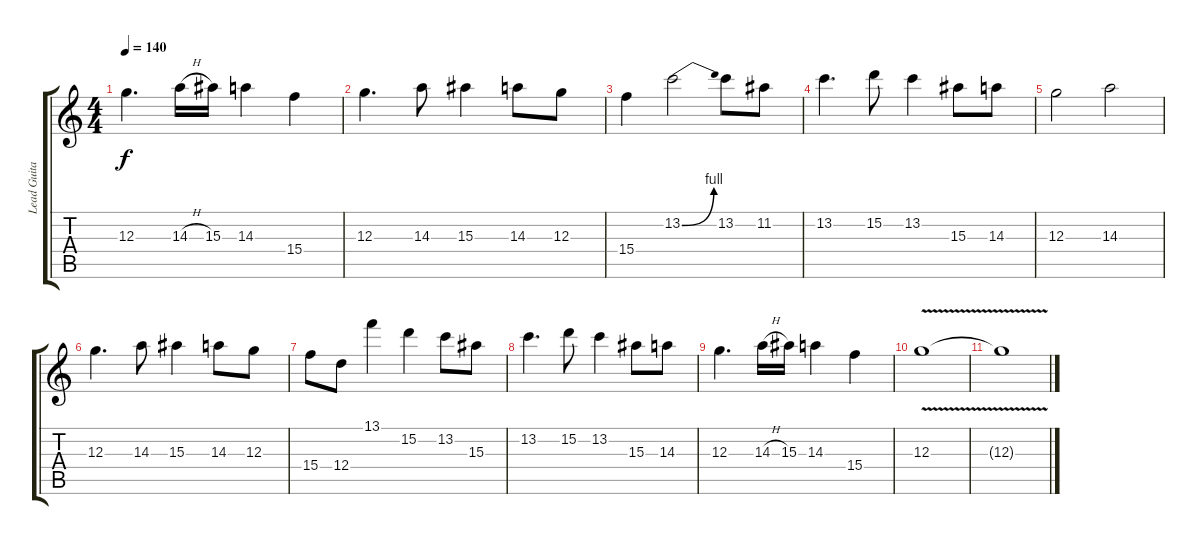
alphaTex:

\track ("Lead Guitar 1" "Lead Guita") {instrument overdrivenguitar}
\staff {score tabs}
\tuning (E4 B3 G3 D3 A2 E2) {hide}
\ts (4 4)
\tempo 140
\clef g2
\ks c
12.3.4{d dy f} 14.3{h}.16 15.3.16 14.3.4 15.4.4 |
12.3.4{d} 14.3.8 15.3.4 14.3.8 12.3.8 |
15.4.4 13.2{be (bend 0 0 60 4)}.2 13.2.8 11.2.8 |
13.2.4{d} 15.2.8 13.2.4 15.3.8 14.3.8 |
12.3.2 14.3.2 |
12.3.4{d} 14.3.8 15.3.4 14.3.8 12.3.8 |
15.4.8 12.4.8 13.1.4 15.2.4 13.2.8 15.3.8 |
13.2.4{d} 15.2.8 13.2.4 15.3.8 14.3.8 |
12.3.4{d} 14.3{h}.16 15.3.16 14.3.4 15.4.4 |
12.3{v}.1 |
12.3{t}.1
